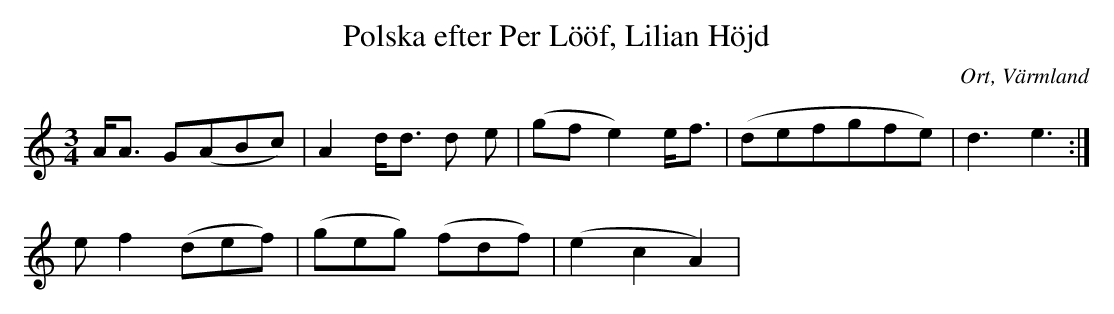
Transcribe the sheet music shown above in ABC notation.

X:1
T:Polska efter Per Lööf, Lilian Höjd
O:Ort, Värmland
M:3/4
L:1/8
K:C
A<A G(ABc)| A2 d<d d e | (gfe2) e<f | (defgfe) | d3 e3 :|
ef2 (def) | (geg) (fdf) | (e2 c2 A2) |
